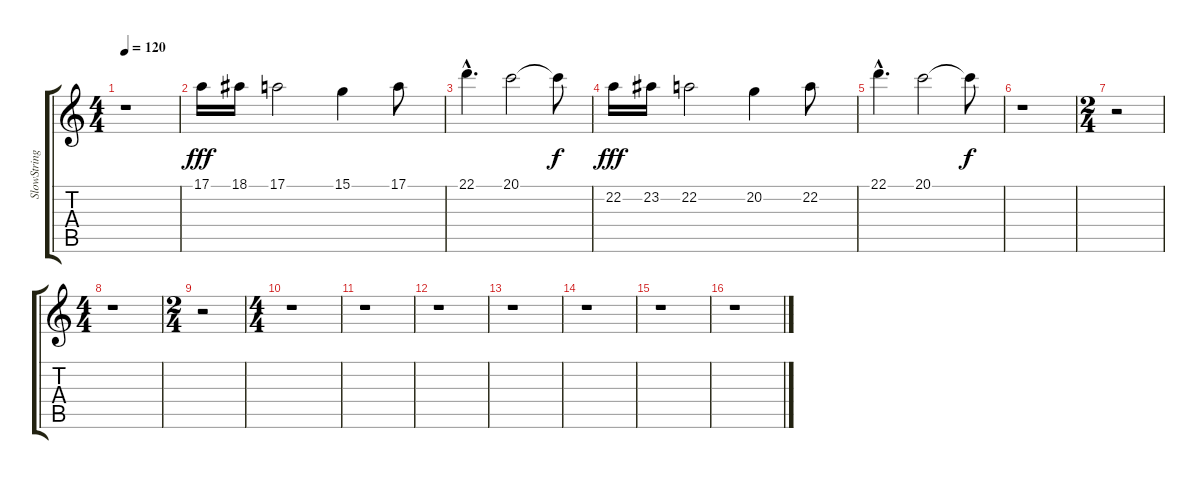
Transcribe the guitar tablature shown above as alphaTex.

\track ("SlowString" "SlowString") {instrument stringensemble2}
\staff {score tabs}
\tuning (E4 B3 G3 D3 A2 E2) {hide}
\ts (4 4)
\tempo 120
\clef g2
\ks c
r.1{dy fff instrument stringensemble2} |
17.1.16 18.1.16 17.1.2 15.1.4 17.1.8 |
22.1{hac}.4{d} 20.1.2 20.1{t}.8{dy f} |
22.2.16{dy fff} 23.2.16 22.2.2 20.2.4 22.2.8 |
22.1{hac}.4{d} 20.1.2 20.1{t}.8{dy f} |
r.1 |
\ts (2 4)
r.2 |
\ts (4 4)
r.1 |
\ts (2 4)
r.2 |
\ts (4 4)
r.1 |
r.1 |
r.1 |
r.1 |
r.1 |
r.1 |
r.1
